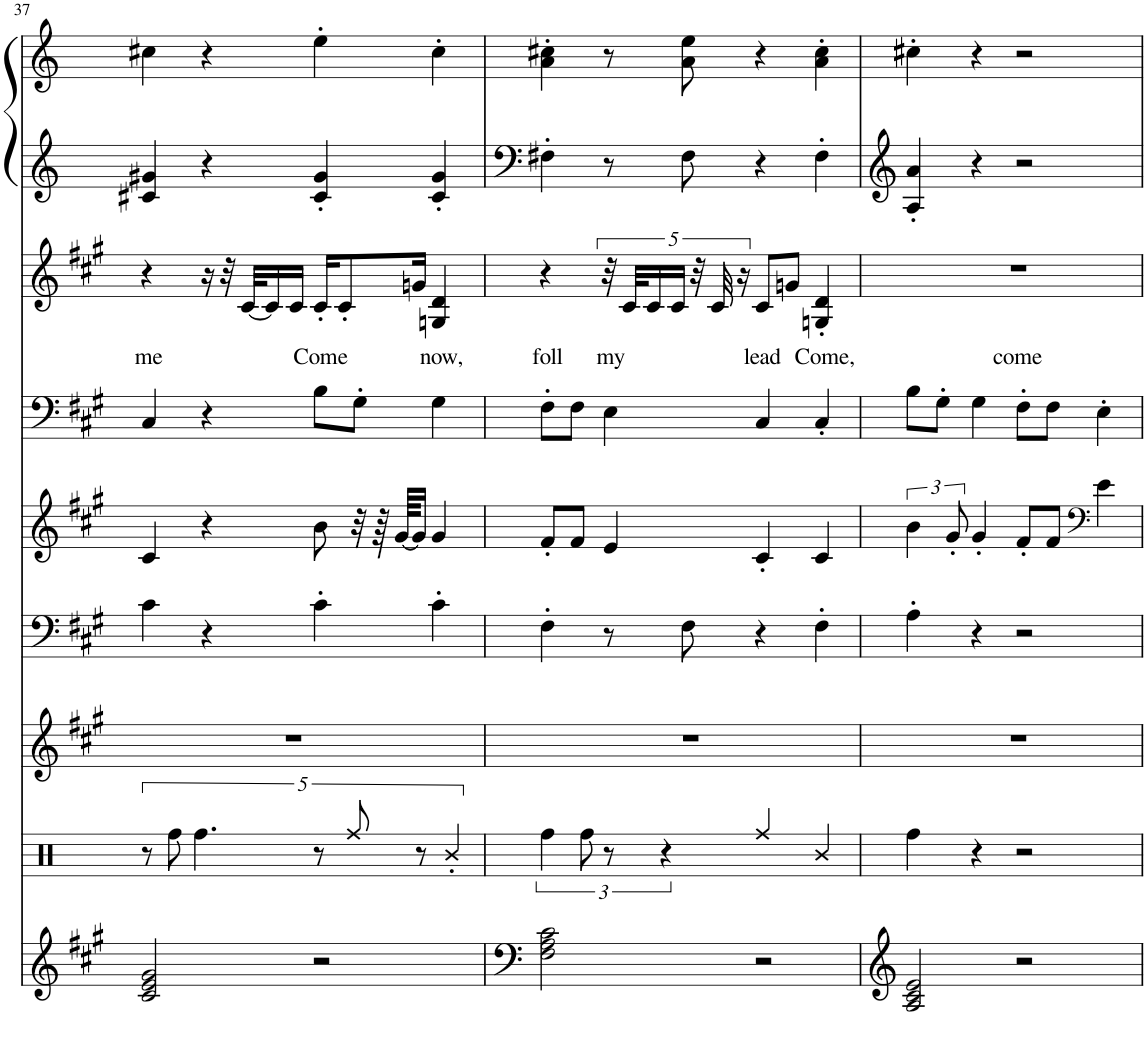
**kern	**kern	**kern	**kern	**kern	**kern	**kern	**text	**kern	**kern
*part8	*part7	*part6	*part5	*part4	*part3	*part2	*part2	*part1	*part1
*staff9	*staff8	*staff7	*staff6	*staff5	*staff4	*staff3	*staff3	*staff2	*staff1
*I"Grand Piano	*I"Percussion	*I"Woodblock	*I"Xylophone	*I"Overdrive Gtr	*I"Tenor Sax	*I"Melodic Drum	*	*I"Marimba, untitled	*
*I'Pno	*	*I'Wd Bl	*I'Xyl.	*	*I'T Sax	*	*	*I'Mar	*
!!LO:PB:g=z
*clefG2	*clefX	*clefG2	*clefF4	*clefG2	*clefF4	*clefG2	*	*clefG2	*clefG2
*	*	*	*	*	*Trd8c14	*	*	*	*
*k[f#c#g#]	*k[]	*k[f#c#g#]	*k[f#c#g#]	*k[f#c#g#]	*k[f#c#g#]	*k[f#c#g#]	*	*k[f#c#g#]	*k[f#c#g#]
*M4/4	*M4/4	*M4/4	*M4/4	*M4/4	*M4/4	*M4/4	*	*M4/4	*M4/4
=37	=37	=37	=37	=37	=37	=37	=37	=37	=37
!	!	!	!	!	!	!	!LO:LY:b	!	!
2c#/ 2e/ 2g#/	10r	1r	4c#\	4c#/	4C#/	4r	me	4c#X/ 4g#X/	4cc#X\
.	10Rff\	.	.	.	.	.	.	.	.
.	5.Rff\	.	.	.	.	.	.	.	.
.	.	.	4r	4r	4r	16r	.	4r	4r
.	.	.	.	.	.	32r	.	.	.
.	.	.	.	.	.	[32c#/KLL	.	.	.
.	.	.	.	.	.	16c#/]	.	.	.
.	.	.	.	.	.	16c#/JJ	.	.	.
!	!	!	!	!	!	!	!LO:LY:b	!	!
2r	10r	.	4c#'\	8b\	8B\L	16c#'/KL	Come	4c#/' 4g#/'	4ee'\
.	.	.	.	.	.	8c#'/	.	.	.
.	10Rff/	.	.	.	.	.	.	.	.
.	.	.	.	32r	8G#'\J	.	.	.	.
.	.	.	.	64r	.	.	.	.	.
.	.	.	.	[64g#/KKLL	.	.	.	.	.
.	.	.	.	16g#/JJ]	.	16gn/Jk	.	.	.
.	10r	.	.	.	.	.	.	.	.
!	!	!	!	!	!	!	!LO:LY:b	!	!
.	.	.	4c#'\	4g#/	4G#\	4Gn/ 4d/	now,	4c#/' 4g#/'	4cc#'\
.	5R'/	.	.	.	.	.	.	.	.
=38	=38	=38	=38	=38	=38	=38	=38	=38	=38
!	!	!	!	!	!	!	!LO:LY:b	!	!
2F#\ 2A\ 2c#\	6Rff\	1r	4F#'\	8f#'/L	8F#'\L	4r	foll	4F#X'\	4a\' 4cc#X\'
.	.	.	.	8f#/J	8F#\J	.	.	.	.
.	12Rff\	.	.	.	.	.	.	.	.
!	!	!	!	!	!	!	!LO:LY:b	!	!
.	12r	.	8r	4e/	4E\	40r	my	8r	8r
.	.	.	.	.	.	40c#/KLL	.	.	.
.	.	.	.	.	.	20c#/	.	.	.
.	6r	.	.	.	.	.	.	.	.
.	.	.	.	.	.	20c#/JJ	.	.	.
.	.	.	8F#\	.	.	.	.	8F#\	8a\ 8ee\
.	.	.	.	.	.	40r	.	.	.
.	.	.	.	.	.	40c#/	.	.	.
.	.	.	.	.	.	20r	.	.	.
!	!	!	!	!	!	!	!LO:LY:b	!	!
2r	4Rff/	.	4r	4c#'/	4C#/	8c#/L	lead	4r	4r
.	.	.	.	.	.	8gn/J	.	.	.
!	!	!	!	!	!	!	!LO:LY:b	!	!
.	4R/	.	4F#'\	4c#/	4C#'/	4Gn/' 4d/'	Come,	4F#'\	4a\' 4cc#\'
=39	=39	=39	=39	=39	=39	=39	=39	=39	=39
!	!	!	!	!	!	!	!LO:LY:b	!	!
2A/ 2c#/ 2e/	4Rff\	1r	4A'\	6b\	8B\L	1r	come	4A/' 4a/'	4cc#X'\
.	.	.	.	.	8G#'\J	.	.	.	.
.	.	.	.	12g#'/	.	.	.	.	.
.	4r	.	4r	4g#'/	4G#\	.	.	4r	4r
2r	2r	.	2r	8f#'/L	8F#'\L	.	.	2r	2r
.	.	.	.	8f#/J	8F#\J	.	.	.	.
*	*	*	*	*clefF4	*	*	*	*	*
.	.	.	.	4e\	4E'\	.	.	.	.
=	=	=	=	=	=	=	=	=	=
*-	*-	*-	*-	*-	*-	*-	*-	*-	*-
